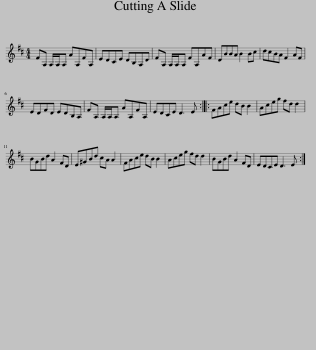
X:1
L:1/8
M:4/4
I:linebreak $
K:D
V:1 treble
V:1
 FA, A,/A,/A, AA,FA, | EDCE DB,A,D | FA, A,/A,/A, FA,AF | DBBA B2 Bc | dcBA F2 AF |$ %5
 EDFD EDB,A, | FA, A,/A,/A, AA,FA, | EDCE D3 E :: FAce dB B2 | Aceg fd d2 |$ %10
 BGBd A2 FD | E^GBd cA A2 | FAce dB B2 | Aceg fd d2 | BGBd A2 FD | %15
 EDCE D3 E :| %16
